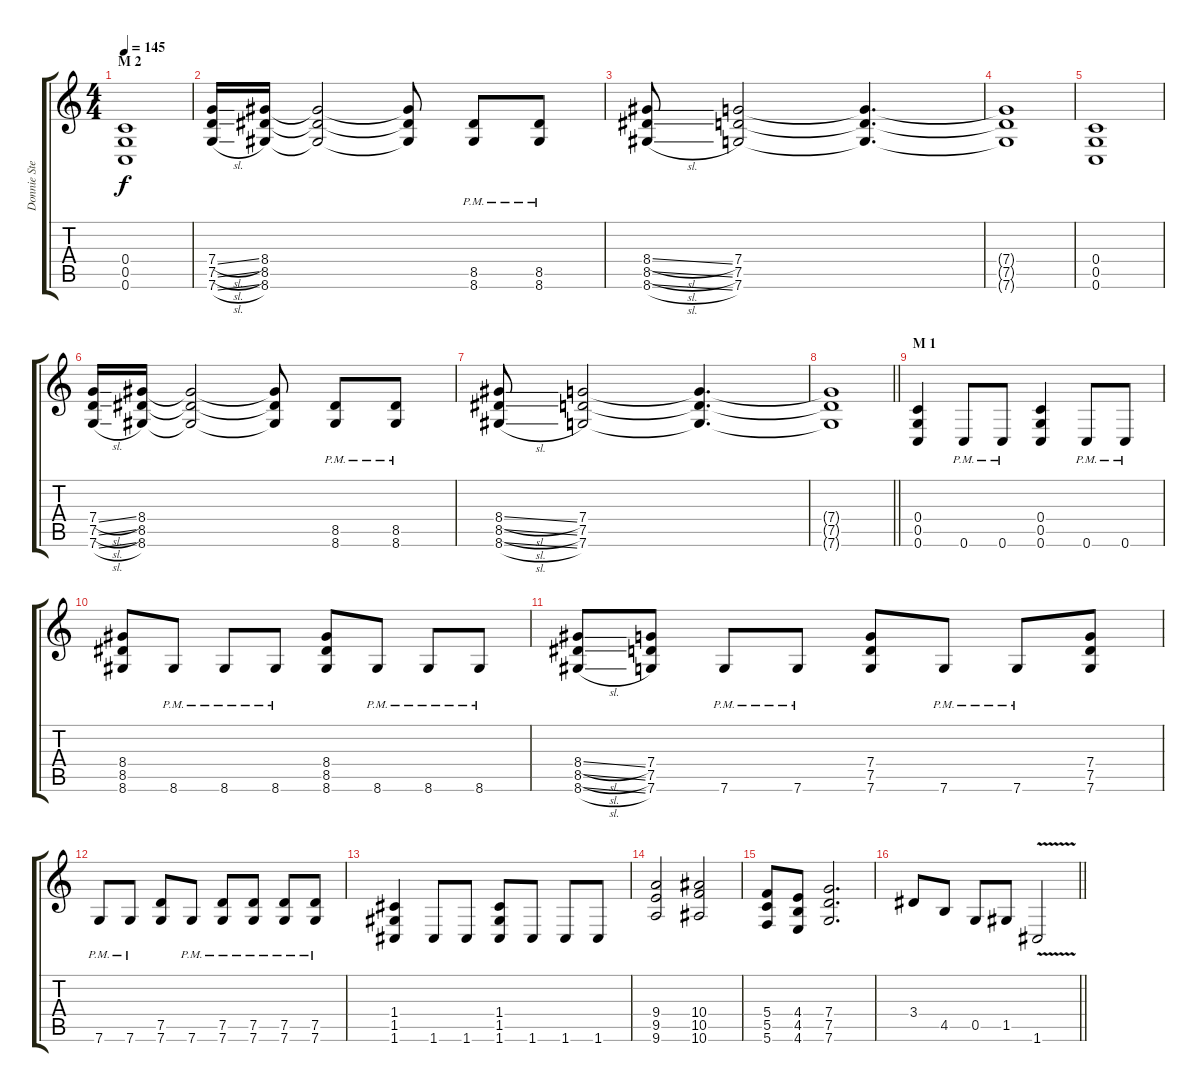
\track ("Donnie Steele" "Donnie Ste") {instrument distortionguitar}
\staff {score tabs}
\tuning (D4 A3 F3 C3 G2 C2) {hide}
\ts (4 4)
\section ("" "M 2")
\tempo 145
\clef g2
\ks c
(0.4 0.5 0.6).1{dy f volume 13} |
(7.4{sl} 7.5{sl} 7.6{sl}).16 (8.4 8.5 8.6).16 (8.4{t} 8.5{t} 8.6{t}).2 (8.4{t} 8.5{t} 8.6{t}).8 (8.5{pm} 8.6{pm}).8 (8.5{pm} 8.6{pm}).8 |
(8.4{sl} 8.5{sl} 8.6{sl}).8 (7.4 7.5 7.6).2 (7.4{t} 7.5{t} 7.6{t}).4{d} |
(7.4{t} 7.5{t} 7.6{t}).1 |
(0.4 0.5 0.6).1 |
(7.4{sl} 7.5{sl} 7.6{sl}).16 (8.4 8.5 8.6).16 (8.4{t} 8.5{t} 8.6{t}).2 (8.4{t} 8.5{t} 8.6{t}).8 (8.5{pm} 8.6{pm}).8 (8.5{pm} 8.6{pm}).8 |
(8.4{sl} 8.5{sl} 8.6{sl}).8 (7.4 7.5 7.6).2 (7.4{t} 7.5{t} 7.6{t}).4{d} |
\barLineRight lightlight
(7.4{t} 7.5{t} 7.6{t}).1 |
\section ("" "M 1")
(0.4 0.5 0.6).4 0.6{pm}.8 0.6{pm}.8 (0.4 0.5 0.6).4 0.6{pm}.8 0.6{pm}.8 |
(8.4 8.5 8.6).8 8.6{pm}.8 8.6{pm}.8 8.6{pm}.8 (8.4 8.5 8.6).8 8.6{pm}.8 8.6{pm}.8 8.6{pm}.8 |
(8.4{sl} 8.5{sl} 8.6{sl}).8 (7.4 7.5 7.6).8 7.6{pm}.8 7.6{pm}.8 (7.4 7.5 7.6).8 7.6{pm}.8 7.6{pm}.8 (7.4 7.5 7.6).8 |
7.6{pm}.8 7.6{pm}.8 (7.5 7.6).8 7.6{pm}.8 (7.5{pm} 7.6{pm}).8 (7.5{pm} 7.6{pm}).8 (7.5{pm} 7.6{pm}).8 (7.5{pm} 7.6{pm}).8 |
(1.4 1.5 1.6).4 1.6.8 1.6.8 (1.4 1.5 1.6).8 1.6.8 1.6.8 1.6.8 |
(9.4 9.5 9.6).2 (10.4 10.5 10.6).2 |
(5.4 5.5 5.6).8 (4.4 4.5 4.6).8 (7.4 7.5 7.6).2{d} |
\barLineRight lightlight
3.4.8 4.5.8 0.5.8 1.5.8 1.6{v}.2
